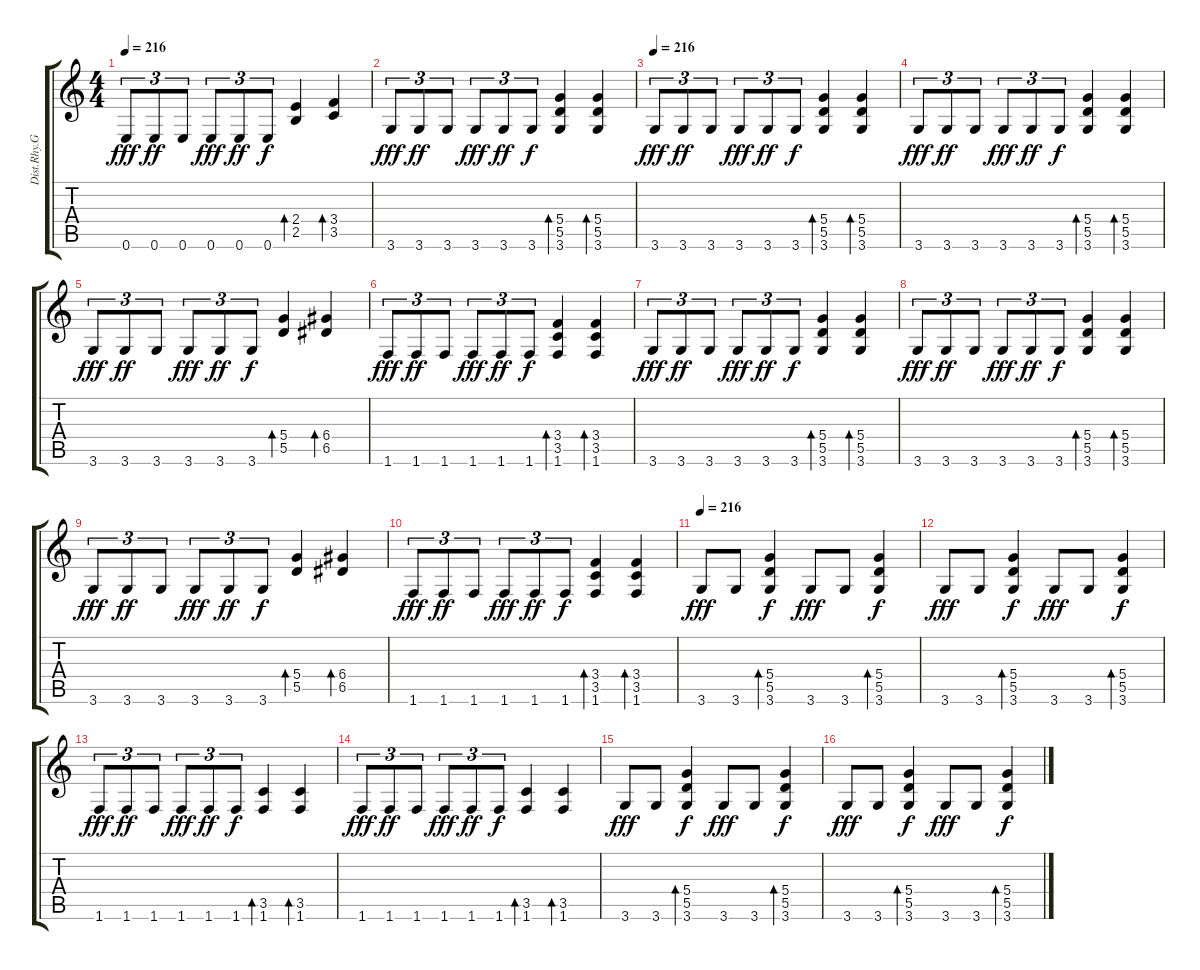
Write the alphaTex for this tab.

\track ("Dist.Rhy.Gtr.1" "Dist.Rhy.G") {instrument distortionguitar}
\staff {score tabs}
\tuning (E4 B3 G3 D3 A2 E2) {hide}
\ts (4 4)
\tempo 216
\clef g2
\ks c
0.6.8{tu (3 2) dy fff} 0.6.8{tu (3 2) dy ff} 0.6.8{tu (3 2)} 0.6.8{tu (3 2) dy fff} 0.6.8{tu (3 2) dy ff} 0.6.8{tu (3 2) dy f} (2.4 2.5).4{bd 30} (3.4 3.5).4{bd 30} |
3.6.8{tu (3 2) dy fff} 3.6.8{tu (3 2) dy ff} 3.6.8{tu (3 2)} 3.6.8{tu (3 2) dy fff} 3.6.8{tu (3 2) dy ff} 3.6.8{tu (3 2) dy f} (5.4 5.5 3.6).4{bd 30} (5.4 5.5 3.6).4{bd 30} |
\tempo 216
3.6.8{tu (3 2) dy fff} 3.6.8{tu (3 2) dy ff} 3.6.8{tu (3 2)} 3.6.8{tu (3 2) dy fff} 3.6.8{tu (3 2) dy ff} 3.6.8{tu (3 2) dy f} (5.4 5.5 3.6).4{bd 30} (5.4 5.5 3.6).4{bd 30} |
3.6.8{tu (3 2) dy fff} 3.6.8{tu (3 2) dy ff} 3.6.8{tu (3 2)} 3.6.8{tu (3 2) dy fff} 3.6.8{tu (3 2) dy ff} 3.6.8{tu (3 2) dy f} (5.4 5.5 3.6).4{bd 30} (5.4 5.5 3.6).4{bd 30} |
3.6.8{tu (3 2) dy fff} 3.6.8{tu (3 2) dy ff} 3.6.8{tu (3 2)} 3.6.8{tu (3 2) dy fff} 3.6.8{tu (3 2) dy ff} 3.6.8{tu (3 2) dy f} (5.4 5.5).4{bd 30} (6.4 6.5).4{bd 30} |
1.6.8{tu (3 2) dy fff} 1.6.8{tu (3 2) dy ff} 1.6.8{tu (3 2)} 1.6.8{tu (3 2) dy fff} 1.6.8{tu (3 2) dy ff} 1.6.8{tu (3 2) dy f} (3.4 3.5 1.6).4{bd 30} (3.4 3.5 1.6).4{bd 30} |
3.6.8{tu (3 2) dy fff} 3.6.8{tu (3 2) dy ff} 3.6.8{tu (3 2)} 3.6.8{tu (3 2) dy fff} 3.6.8{tu (3 2) dy ff} 3.6.8{tu (3 2) dy f} (5.4 5.5 3.6).4{bd 30} (5.4 5.5 3.6).4{bd 30} |
3.6.8{tu (3 2) dy fff} 3.6.8{tu (3 2) dy ff} 3.6.8{tu (3 2)} 3.6.8{tu (3 2) dy fff} 3.6.8{tu (3 2) dy ff} 3.6.8{tu (3 2) dy f} (5.4 5.5 3.6).4{bd 30} (5.4 5.5 3.6).4{bd 30} |
3.6.8{tu (3 2) dy fff} 3.6.8{tu (3 2) dy ff} 3.6.8{tu (3 2)} 3.6.8{tu (3 2) dy fff} 3.6.8{tu (3 2) dy ff} 3.6.8{tu (3 2) dy f} (5.4 5.5).4{bd 30} (6.4 6.5).4{bd 30} |
1.6.8{tu (3 2) dy fff} 1.6.8{tu (3 2) dy ff} 1.6.8{tu (3 2)} 1.6.8{tu (3 2) dy fff} 1.6.8{tu (3 2) dy ff} 1.6.8{tu (3 2) dy f} (3.4 3.5 1.6).4{bd 30} (3.4 3.5 1.6).4{bd 30} |
\tempo 216
3.6.8{dy fff} 3.6.8 (5.4 5.5 3.6).4{bd 30 dy f} 3.6.8{dy fff} 3.6.8 (5.4 5.5 3.6).4{bd 30 dy f} |
3.6.8{dy fff} 3.6.8 (5.4 5.5 3.6).4{bd 30 dy f} 3.6.8{dy fff} 3.6.8 (5.4 5.5 3.6).4{bd 30 dy f} |
1.6.8{tu (3 2) dy fff} 1.6.8{tu (3 2) dy ff} 1.6.8{tu (3 2)} 1.6.8{tu (3 2) dy fff} 1.6.8{tu (3 2) dy ff} 1.6.8{tu (3 2) dy f} (3.5 1.6).4{bd 30} (3.5 1.6).4{bd 30} |
1.6.8{tu (3 2) dy fff} 1.6.8{tu (3 2) dy ff} 1.6.8{tu (3 2)} 1.6.8{tu (3 2) dy fff} 1.6.8{tu (3 2) dy ff} 1.6.8{tu (3 2) dy f} (3.5 1.6).4{bd 30} (3.5 1.6).4{bd 30} |
3.6.8{dy fff} 3.6.8 (5.4 5.5 3.6).4{bd 30 dy f} 3.6.8{dy fff} 3.6.8 (5.4 5.5 3.6).4{bd 30 dy f} |
3.6.8{dy fff} 3.6.8 (5.4 5.5 3.6).4{bd 30 dy f} 3.6.8{dy fff} 3.6.8 (5.4 5.5 3.6).4{bd 30 dy f}
